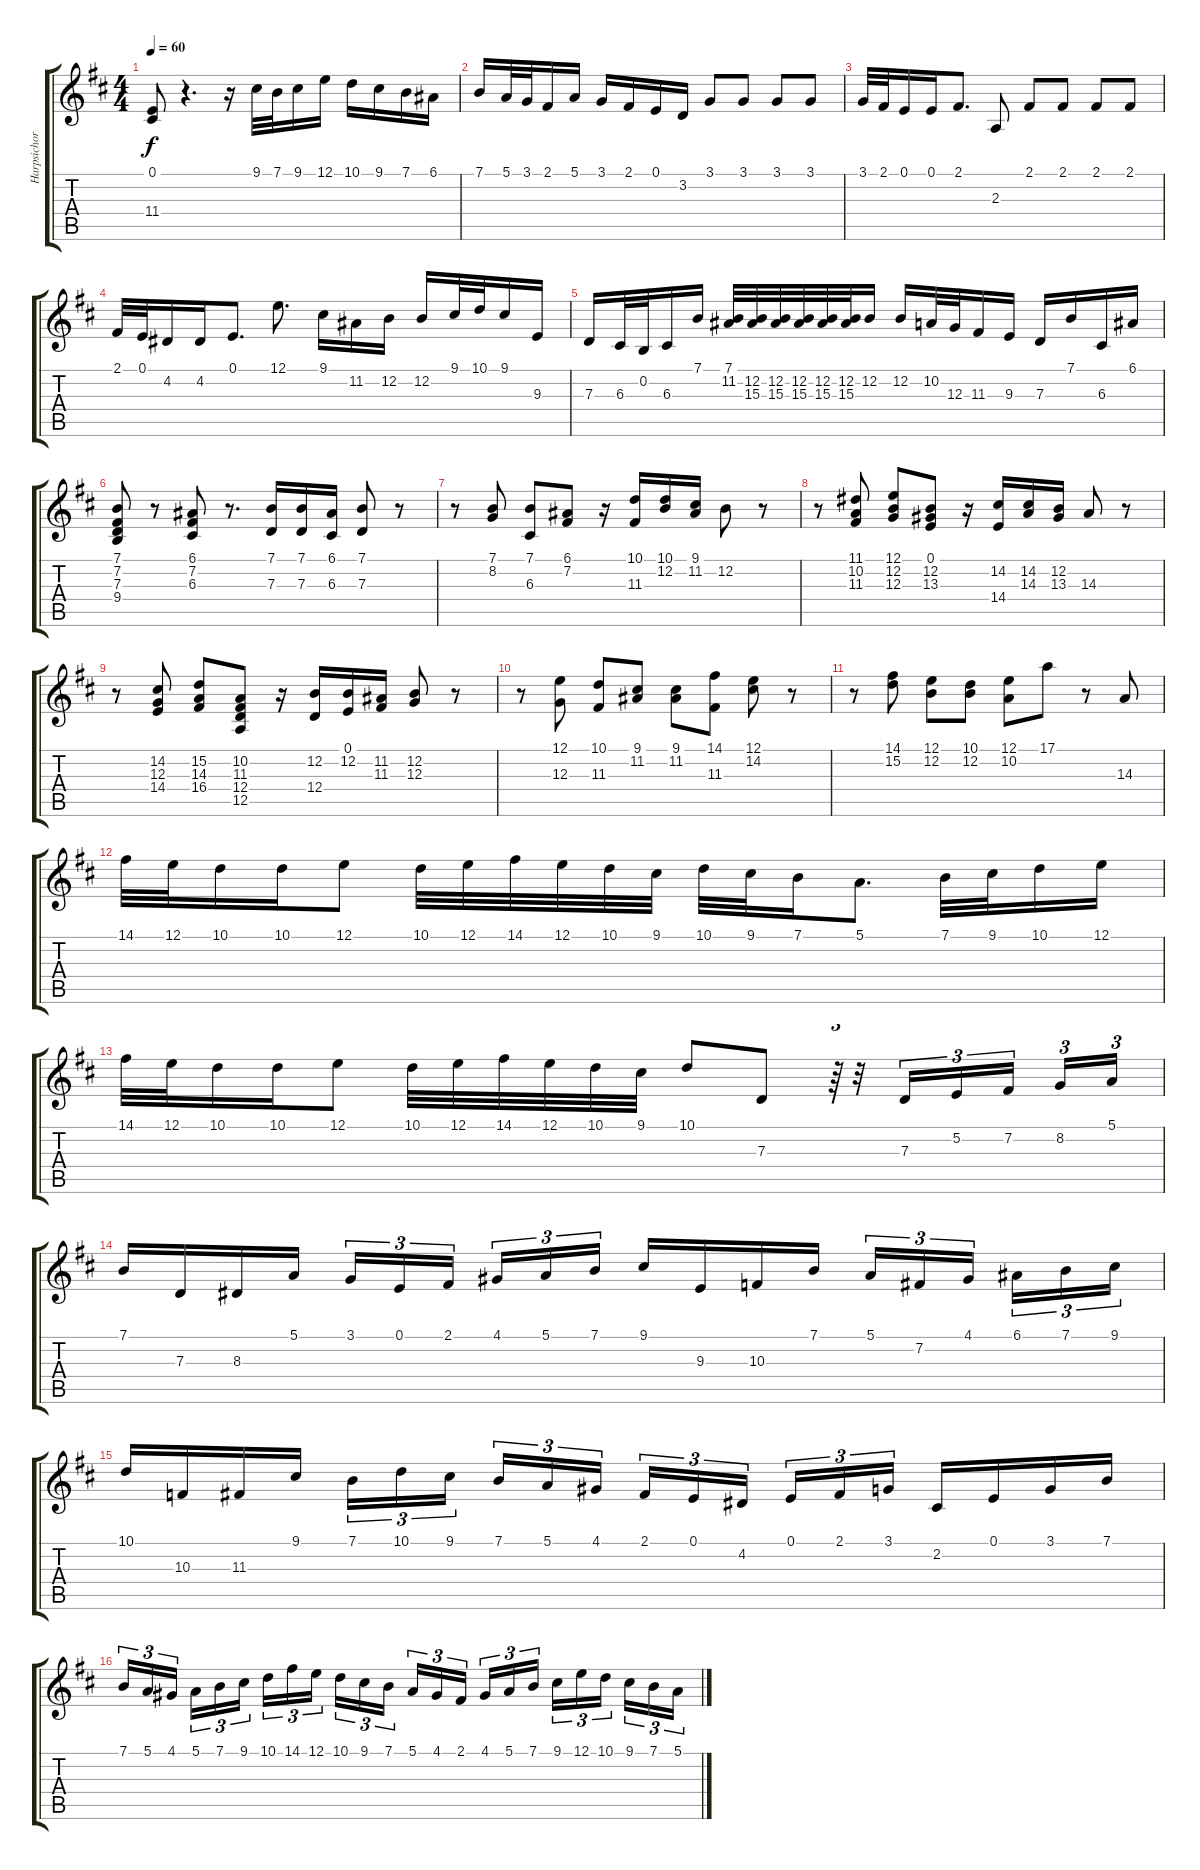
\track ("Harpsichord RH" "Harpsichor") {instrument harpsichord}
\staff {score tabs}
\tuning (E4 B3 G3 D3 A2 E2) {hide}
\ts (4 4)
\tempo 60
\clef g2
\ks bminor
(0.1 11.4).8{dy f} r.4{d} r.16 9.1.32 7.1.32 9.1.16 12.1.16 10.1.16 9.1.16 7.1.16 6.1.16 |
7.1.16 5.1.32 3.1.32 2.1.16 5.1.16 3.1.16 2.1.16 0.1.16 3.2.16 3.1.8 3.1.8 3.1.8 3.1.8 |
3.1.32 2.1.32 0.1.16 0.1.16 2.1.8{d} 2.3.8 2.1.8 2.1.8 2.1.8 2.1.8 |
2.1.32 0.1.32 4.2.16 4.2.16 0.1.8{d} 12.1.8{d} 9.1.16 11.2.16 12.2.16 12.2.16 9.1.32 10.1.32 9.1.16 9.3.16 |
7.3.16 6.3.32 0.2.32 6.3.16 7.1.16 (7.1 11.2).32 (12.2 15.3).32 (12.2 15.3).32 (12.2 15.3).32 (12.2 15.3).32 (12.2 15.3).32 12.2.16 12.2.16 10.2.32 12.3.32 11.3.16 9.3.16 7.3.16 7.1.16 6.3.16 6.1.16 |
(7.1 7.2 7.3 9.4).8 r.8 (6.1 7.2 6.3).8 r.8{d} (7.1 7.3).16 (7.1 7.3).16 (6.1 6.3).16 (7.1 7.3).8 r.8 |
r.8 (7.1 8.2).8 (7.1 6.3).8 (6.1 7.2).8 r.16 (10.1 11.3).16 (10.1 12.2).16 (9.1 11.2).16 12.2.8 r.8 |
r.8 (11.1 10.2 11.3).8 (12.1 12.2 12.3).8 (0.1 12.2 13.3).8 r.16 (14.2 14.4).16 (14.2 14.3).16 (12.2 13.3).16 14.3.8 r.8 |
r.8 (14.2 12.3 14.4).8 (15.2 14.3 16.4).8 (10.2 11.3 12.4 12.5).8 r.16 (12.2 12.4).16 (0.1 12.2).16 (11.2 11.3).16 (12.2 12.3).8 r.8 |
r.8 (12.1 12.3).8 (10.1 11.3).8 (9.1 11.2).8 (9.1 11.2).8 (14.1 11.3).8 (12.1 14.2).8 r.8 |
r.8 (14.1 15.2).8 (12.1 12.2).8 (10.1 12.2).8 (12.1 10.2).8 17.1.8 r.8 14.3.8 |
14.1.32 12.1.32 10.1.16 10.1.16 12.1.8 10.1.32 12.1.32 14.1.32 12.1.32 10.1.32 9.1.32 10.1.32 9.1.32 7.1.16 5.1.8{d} 7.1.32 9.1.32 10.1.16 12.1.16 |
14.1.32 12.1.32 10.1.16 10.1.16 12.1.8 10.1.32 12.1.32 14.1.32 12.1.32 10.1.32 9.1.32 10.1.8 7.3.8 r.64{tu (3 2)} r.32 7.3.16{tu (3 2)} 5.2.16{tu (3 2)} 7.2.16{tu (3 2)} 8.2.16{tu (3 2)} 5.1.16{tu (3 2)} |
7.1.16 7.3.16 8.3.16 5.1.16 3.1.16{tu (3 2)} 0.1.16{tu (3 2)} 2.1.16{tu (3 2)} 4.1.16{tu (3 2)} 5.1.16{tu (3 2)} 7.1.16{tu (3 2)} 9.1.16 9.3.16 10.3.16 7.1.16 5.1.16{tu (3 2)} 7.2.16{tu (3 2)} 4.1.16{tu (3 2)} 6.1.16{tu (3 2)} 7.1.16{tu (3 2)} 9.1.16{tu (3 2)} |
10.1.16 10.3.16 11.3.16 9.1.16 7.1.16{tu (3 2)} 10.1.16{tu (3 2)} 9.1.16{tu (3 2)} 7.1.16{tu (3 2)} 5.1.16{tu (3 2)} 4.1.16{tu (3 2)} 2.1.16{tu (3 2)} 0.1.16{tu (3 2)} 4.2.16{tu (3 2)} 0.1.16{tu (3 2)} 2.1.16{tu (3 2)} 3.1.16{tu (3 2)} 2.2.16 0.1.16 3.1.16 7.1.16 |
7.1.16{tu (3 2)} 5.1.16{tu (3 2)} 4.1.16{tu (3 2)} 5.1.16{tu (3 2)} 7.1.16{tu (3 2)} 9.1.16{tu (3 2)} 10.1.16{tu (3 2)} 14.1.16{tu (3 2)} 12.1.16{tu (3 2)} 10.1.16{tu (3 2)} 9.1.16{tu (3 2)} 7.1.16{tu (3 2)} 5.1.16{tu (3 2)} 4.1.16{tu (3 2)} 2.1.16{tu (3 2)} 4.1.16{tu (3 2)} 5.1.16{tu (3 2)} 7.1.16{tu (3 2)} 9.1.16{tu (3 2)} 12.1.16{tu (3 2)} 10.1.16{tu (3 2)} 9.1.16{tu (3 2)} 7.1.16{tu (3 2)} 5.1.16{tu (3 2)}
